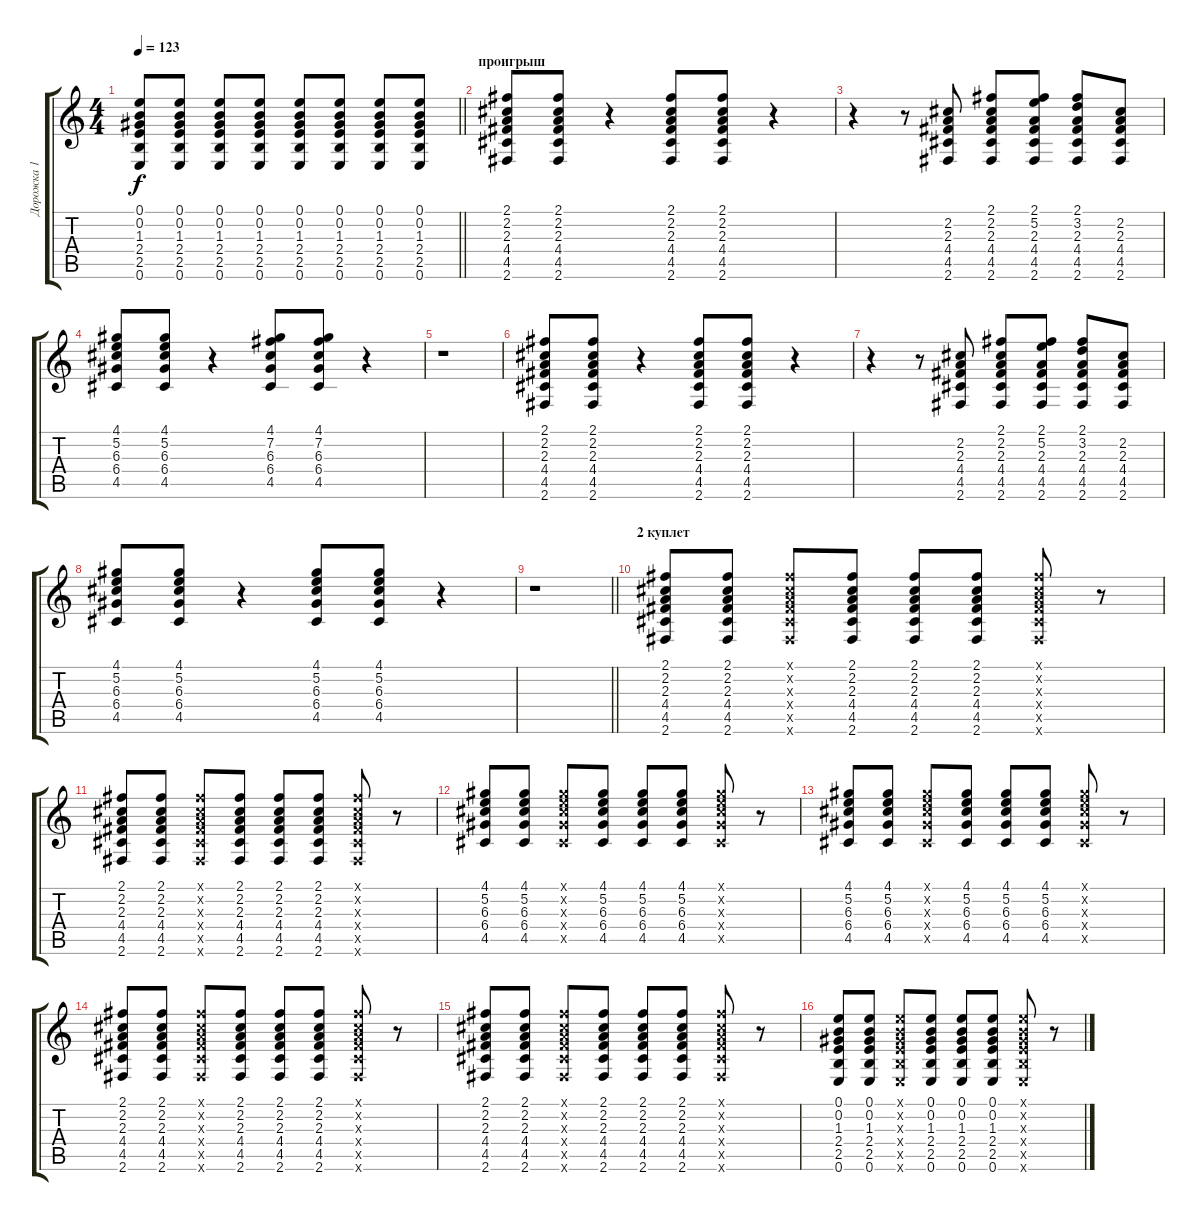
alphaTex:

\track ("Дорожка 1" "Дорожка 1") {instrument acousticguitarsteel}
\staff {score tabs}
\tuning (E4 B3 G3 D3 A2 E2) {hide}
\ts (4 4)
\tempo 123
\clef g2
\barLineRight lightlight
\ks c
(0.1 0.2 1.3 2.4 2.5 0.6).8{dy f} (0.1 0.2 1.3 2.4 2.5 0.6).8 (0.1 0.2 1.3 2.4 2.5 0.6).8 (0.1 0.2 1.3 2.4 2.5 0.6).8 (0.1 0.2 1.3 2.4 2.5 0.6).8 (0.1 0.2 1.3 2.4 2.5 0.6).8 (0.1 0.2 1.3 2.4 2.5 0.6).8 (0.1 0.2 1.3 2.4 2.5 0.6).8 |
\section ("" "проигрыш")
(2.1 2.2 2.3 4.4 4.5 2.6).8 (2.1 2.2 2.3 4.4 4.5 2.6).8 r.4 (2.1 2.2 2.3 4.4 4.5 2.6).8 (2.1 2.2 2.3 4.4 4.5 2.6).8 r.4 |
r.4 r.8 (2.2 2.3 4.4 4.5 2.6).8 (2.1 2.2 2.3 4.4 4.5 2.6).8 (2.1 5.2 2.3 4.4 4.5 2.6).8 (2.1 3.2 2.3 4.4 4.5 2.6).8 (2.2 2.3 4.4 4.5 2.6).8 |
(4.1 5.2 6.3 6.4 4.5).8 (4.1 5.2 6.3 6.4 4.5).8 r.4 (4.1 7.2 6.3 6.4 4.5).8 (4.1 7.2 6.3 6.4 4.5).8 r.4 |
r.1 |
(2.1 2.2 2.3 4.4 4.5 2.6).8 (2.1 2.2 2.3 4.4 4.5 2.6).8 r.4 (2.1 2.2 2.3 4.4 4.5 2.6).8 (2.1 2.2 2.3 4.4 4.5 2.6).8 r.4 |
r.4 r.8 (2.2 2.3 4.4 4.5 2.6).8 (2.1 2.2 2.3 4.4 4.5 2.6).8 (2.1 5.2 2.3 4.4 4.5 2.6).8 (2.1 3.2 2.3 4.4 4.5 2.6).8 (2.2 2.3 4.4 4.5 2.6).8 |
(4.1 5.2 6.3 6.4 4.5).8 (4.1 5.2 6.3 6.4 4.5).8 r.4 (4.1 5.2 6.3 6.4 4.5).8 (4.1 5.2 6.3 6.4 4.5).8 r.4 |
\barLineRight lightlight
r.1 |
\section ("" "2 куплет")
(2.1 2.2 2.3 4.4 4.5 2.6).8{volume 7} (2.1 2.2 2.3 4.4 4.5 2.6).8 (2.1{x} 2.2{x} 2.3{x} 4.4{x} 4.5{x} 2.6{x}).8 (2.1 2.2 2.3 4.4 4.5 2.6).8 (2.1 2.2 2.3 4.4 4.5 2.6).8 (2.1 2.2 2.3 4.4 4.5 2.6).8 (2.1{x} 2.2{x} 2.3{x} 4.4{x} 4.5{x} 2.6{x}).8 r.8 |
(2.1 2.2 2.3 4.4 4.5 2.6).8 (2.1 2.2 2.3 4.4 4.5 2.6).8 (2.1{x} 2.2{x} 2.3{x} 4.4{x} 4.5{x} 2.6{x}).8 (2.1 2.2 2.3 4.4 4.5 2.6).8 (2.1 2.2 2.3 4.4 4.5 2.6).8 (2.1 2.2 2.3 4.4 4.5 2.6).8 (2.1{x} 2.2{x} 2.3{x} 4.4{x} 4.5{x} 2.6{x}).8 r.8 |
(4.1 5.2 6.3 6.4 4.5).8 (4.1 5.2 6.3 6.4 4.5).8 (4.1{x} 5.2{x} 6.3{x} 6.4{x} 4.5{x}).8 (4.1 5.2 6.3 6.4 4.5).8 (4.1 5.2 6.3 6.4 4.5).8 (4.1 5.2 6.3 6.4 4.5).8 (4.1{x} 5.2{x} 6.3{x} 6.4{x} 4.5{x}).8 r.8 |
(4.1 5.2 6.3 6.4 4.5).8 (4.1 5.2 6.3 6.4 4.5).8 (4.1{x} 5.2{x} 6.3{x} 6.4{x} 4.5{x}).8 (4.1 5.2 6.3 6.4 4.5).8 (4.1 5.2 6.3 6.4 4.5).8 (4.1 5.2 6.3 6.4 4.5).8 (4.1{x} 5.2{x} 6.3{x} 6.4{x} 4.5{x}).8 r.8 |
(2.1 2.2 2.3 4.4 4.5 2.6).8 (2.1 2.2 2.3 4.4 4.5 2.6).8 (2.1{x} 2.2{x} 2.3{x} 4.4{x} 4.5{x} 2.6{x}).8 (2.1 2.2 2.3 4.4 4.5 2.6).8 (2.1 2.2 2.3 4.4 4.5 2.6).8 (2.1 2.2 2.3 4.4 4.5 2.6).8 (2.1{x} 2.2{x} 2.3{x} 4.4{x} 4.5{x} 2.6{x}).8 r.8 |
(2.1 2.2 2.3 4.4 4.5 2.6).8 (2.1 2.2 2.3 4.4 4.5 2.6).8 (2.1{x} 2.2{x} 2.3{x} 4.4{x} 4.5{x} 2.6{x}).8 (2.1 2.2 2.3 4.4 4.5 2.6).8 (2.1 2.2 2.3 4.4 4.5 2.6).8 (2.1 2.2 2.3 4.4 4.5 2.6).8 (2.1{x} 2.2{x} 2.3{x} 4.4{x} 4.5{x} 2.6{x}).8 r.8 |
(0.1 0.2 1.3 2.4 2.5 0.6).8 (0.1 0.2 1.3 2.4 2.5 0.6).8 (0.1{x} 0.2{x} 1.3{x} 2.4{x} 2.5{x} 0.6{x}).8 (0.1 0.2 1.3 2.4 2.5 0.6).8 (0.1 0.2 1.3 2.4 2.5 0.6).8 (0.1 0.2 1.3 2.4 2.5 0.6).8 (0.1{x} 0.2{x} 1.3{x} 2.4{x} 2.5{x} 0.6{x}).8 r.8
